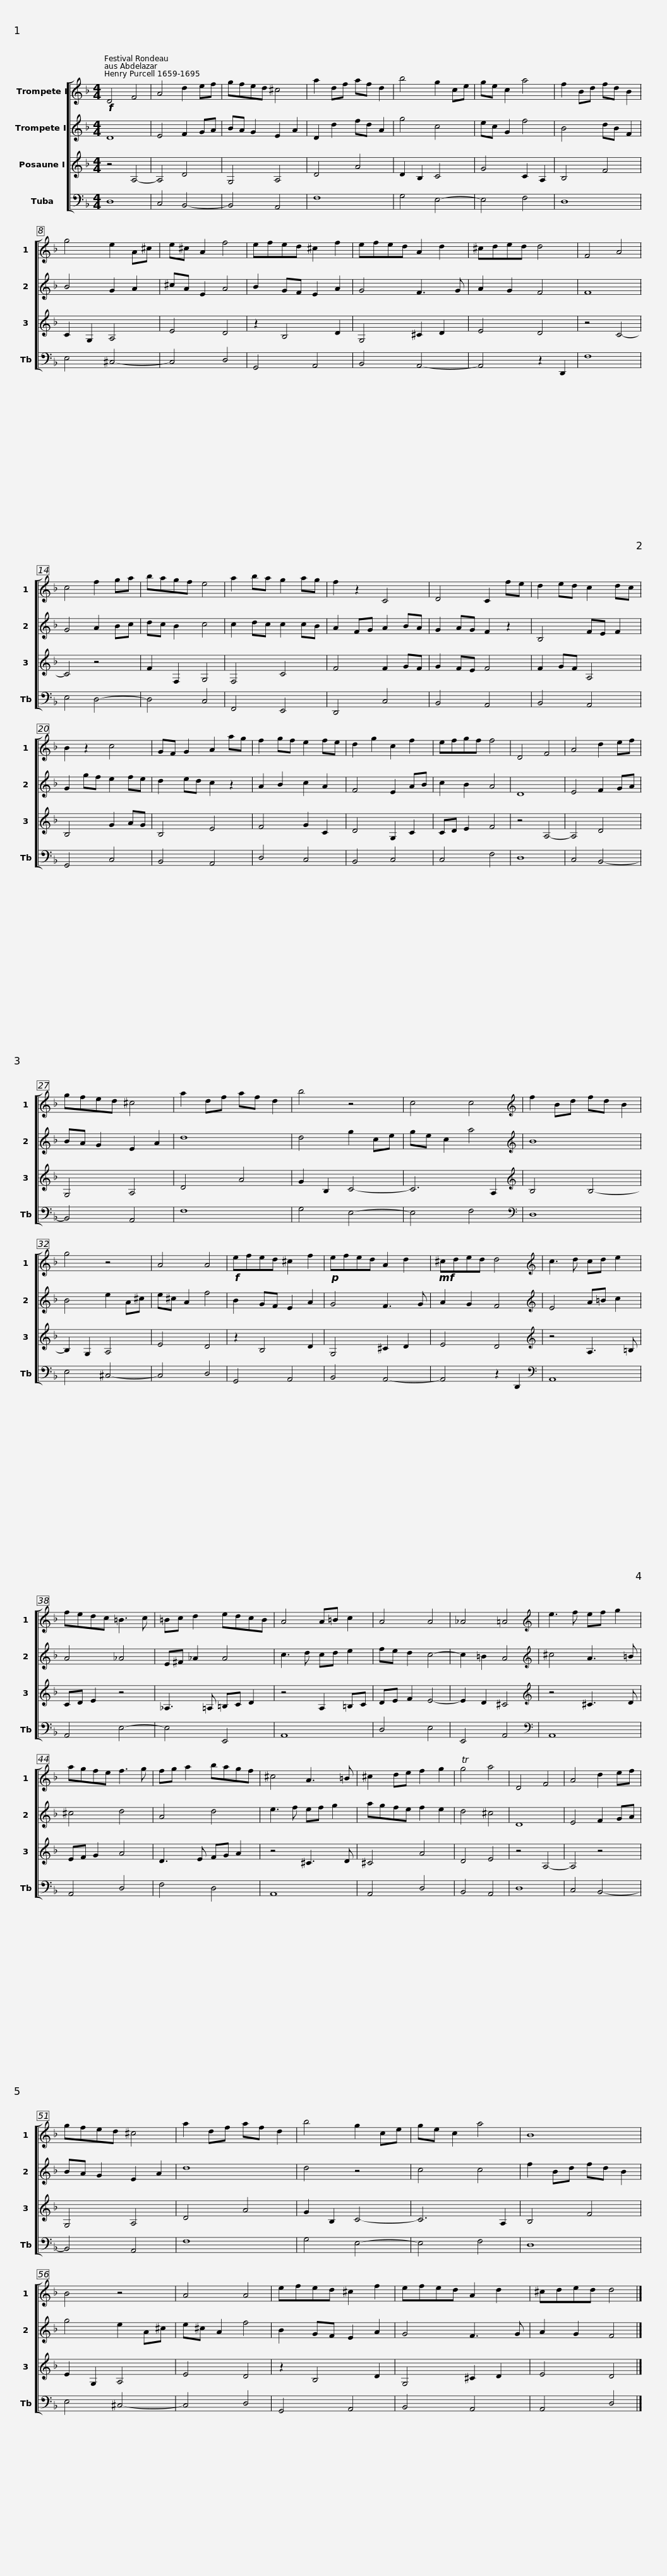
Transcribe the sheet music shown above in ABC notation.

X:1
%%score [ 1 2 3 4 ]
L:1/8
M:4/4
I:linebreak $
K:F
V:1 treble
V:2 treble
V:3 treble
V:4 bass
V:1
!f! D4 F4 | A4 d2 ef | gfed ^c4 | a2 df af d2 | b4 g2 ce | %5
 ge c2 a4 | f2 Bd fd B2 |$ g4 e2 A^c | e^c A2 f4 | efed ^c2 f2 | %10
 efed A2 d2 | ^cded d4 | F4 A4 | c4 f2 ga | bagf e4 |$ %15
 a2 ba g2 ag | f2 z2 C4 | D4 C2 fe | d2 ed c2 dc | B2 z2 c4 | %20
 GF G2 A2 ag | f2 gf e2 fe |$ d2 g2 c2 f2 | efgf f4 | D4 F4 | %25
 A4 d2 ef | gfed ^c4 | a2 df af d2 | b4 z4 | c4 c4 |$ %30
[K:treble] f2 Bd fd B2 | g4 z4 | A4 A4 |!f! efed ^c2 f2 |!p! efed A2 d2 | %35
!mf! ^cded d4 |$[K:treble] c3 d cd e2 | fedc =B3 c | =Bc d2 edcB | A4 A=B c2 | %40
 A4 A4 | _A4 =A4 |$[K:treble] e3 f ef g2 | agfe f3 g | fg a2 bagf | %45
 ^c4 A3 =B | ^c2 de f2 g2 | Tg4 a4 | D4 F4 |$ A4 d2 ef | %50
 gfed ^c4 | a2 df af d2 | b4 g2 ce | ge c2 a4 | B8 | %55
 B4 z4 | A4 A4 |$ efed ^c2 f2 | efed A2 d2 | ^cded d4 |] %60
V:2
 D8 | E4 F2 GA | BA G2 E2 A2 | D2 d2 fd A2 | g4 c4 | %5
 ec G2 f4 | B4 dB F2 |$ B4 G2 A2 | ^cA E2 A4 | B2 GF E2 A2 | %10
 G4 F3 G | A2 G2 F4 | F8 | G4 A2 Bc | dc B2 c4 |$ %15
 c2 dc c2 cB | A2 FG A2 BA | G2 AG F2 z2 | B,4 FE F2 | G2 gf e2 fe | %20
 d2 ed c2 z2 | A2 B2 c2 A2 |$ F4 E2 AB | c2 B2 A4 | D8 | %25
 E4 F2 GA | BA G2 E2 A2 | d8 | d4 g2 ce | ge c2 a4 |$ %30
[K:treble] B8 | B4 e2 A^c | e^c A2 f4 | B2 GF E2 A2 | G4 F3 G | %35
 A2 G2 F4 |$[K:treble] E4 A=B c2 | A4 _A4 | E^F _A2 A4 | c3 d cd e2 | %40
 fe d2 c4- | c2 =B2 A4 |$[K:treble] ^c4 A3 =B | ^c4 d4 | A4 d4 | %45
 e3 f ef g2 | agfe f2 e2 | d4 ^c4 | D8 |$ E4 F2 GA | %50
 BA G2 E2 A2 | d8 | d4 z4 | c4 c4 | f2 Bd fd B2 | %55
 g4 e2 A^c | e^c A2 f4 |$ B2 GF E2 A2 | G4 F3 G | A2 G2 F4 |] %60
V:3
 z4 A,4- | A,4 D4 | G,4 A,4 | D4 A4 | D2 B,2 C4 | %5
 G4 C2 A,2 | B,4 F4 |$ C2 G,2 A,4 | E4 D4 | z2 B,4 D2 | %10
 G,4 ^C2 D2 | E4 D4 | z4 C4- | C4 z4 | F2 F,2 G,4 |$ %15
 F,4 C4 | F4 F2 GF | G2 FE F4 | F2 GF A,4 | B,4 G2 AG | %20
 B,4 E4 | F4 G2 C2 |$ D4 G,2 C2 | CD E2 F4 | z4 A,4- | %25
 A,4 D4 | G,4 A,4 | D4 A4 | G2 B,2 C4- | C6 A,2 |$ %30
[K:treble] B,4 B,4- | B,2 G,2 A,4 | E4 D4 | z2 B,4 D2 | G,4 ^C2 D2 | %35
 E4 D4 |$[K:treble] z4 A,3 =B, | CD E2 z4 | _A,3 =A, =B,C D2 | z4 A,2 =B,C | %40
 DE F2 E4- | E2 D2 ^C4 |$[K:treble] z4 ^C3 D | EF G2 A4 | D3 E FG A2 | %45
 z4 ^C3 D | ^C4 A4 | D4 E4 | z4 A,4- |$ A,4 z4 | %50
 G,4 A,4 | D4 A4 | G2 B,2 C4- | C6 A,2 | B,4 F4 | %55
 E2 G,2 A,4 | E4 D4 |$ z2 B,4 D2 | G,4 ^C2 D2 | E4 D4 |] %60
V:4
 D,8 | C,4 B,,4- | B,,4 A,,4 | F,8 | G,4 E,4- | %5
 E,4 F,4 | D,8 |$ E,4 ^C,4- | C,4 D,4 | G,,4 A,,4 | %10
 B,,4 A,,4- | A,,4 z2 D,,2 | F,8 | E,4 D,4- | D,4 C,4 |$ %15
 F,,4 E,,4 | D,,4 C,4 | B,,4 A,,4 | B,,4 A,,4 | G,,4 C,4 | %20
 B,,4 A,,4 | D,4 C,4 |$ B,,4 C,4 | C,4 F,4 | D,8 | %25
 C,4 B,,4- | B,,4 A,,4 | F,8 | G,4 E,4- | E,4 F,4 |$ %30
[K:bass] D,8 | E,4 ^C,4- | C,4 D,4 | G,,4 A,,4 | B,,4 A,,4- | %35
 A,,4 z2 D,,2 |$[K:bass] A,,8 | A,,4 E,4- | E,4 E,,4 | A,,8 | %40
 D,4 E,4 | E,,4 A,,4 |$[K:bass] A,,8 | A,,4 D,4 | F,4 D,4 | %45
 A,,8 | A,,4 D,4 | B,,4 A,,4 | D,8 |$ C,4 B,,4- | %50
 B,,4 A,,4 | F,8 | G,4 E,4- | E,4 F,4 | D,8 | %55
 E,4 ^C,4- | C,4 D,4 |$ G,,4 A,,4 | B,,4 A,,4 | A,,4 D,4 |] %60
